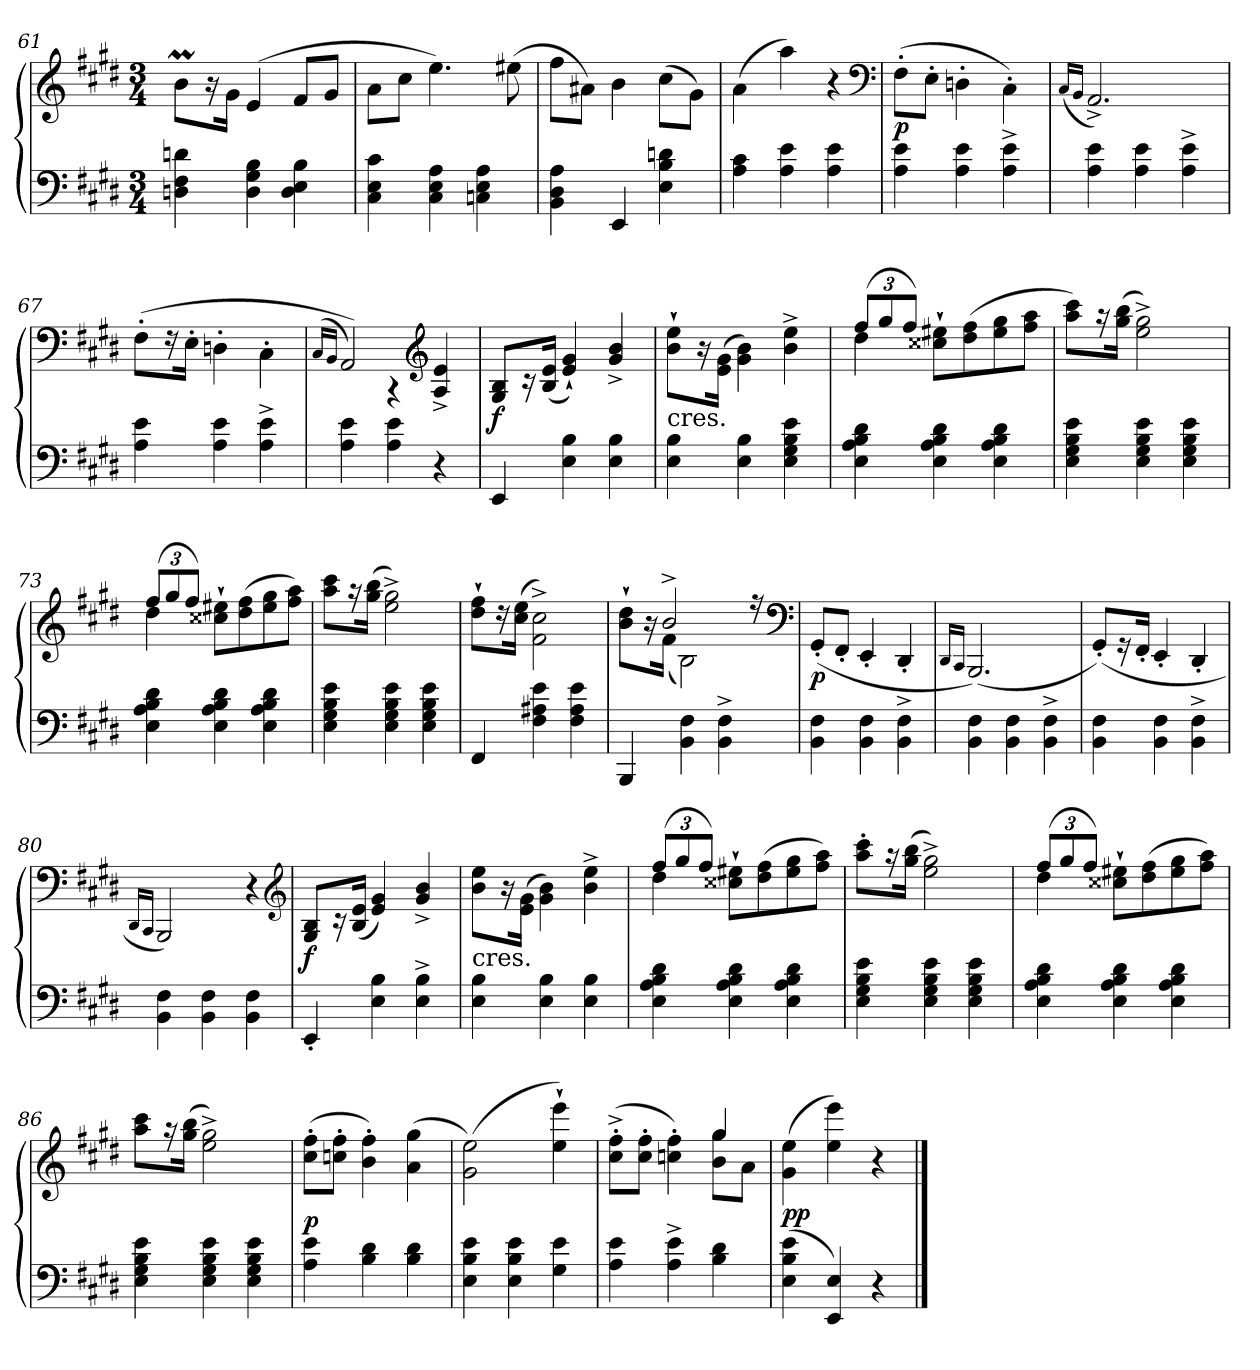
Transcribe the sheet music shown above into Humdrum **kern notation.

**kern	**kern	**dynam
*part1	*part1	*part1
*staff2	*staff1	*staff1/2
*clefF4	*clefG2	*
*k[f#c#g#d#]	*k[f#c#g#d#]	*
*E:	*E:	*
*M3/4	*M3/4	*
=61	=61	=61
4dn 4F# 4Dn	8bM\L	.
.	16r	.
.	16g#Jk	.
4B 4G# 4D	(4e	.
4B 4E 4D	8f#L	.
.	8g#J	.
=62	=62	=62
4c# 4E 4C#	8aL	.
.	8cc#J	.
4A 4E 4C#	4.ee)	.
4A 4E 4Cn	.	.
.	(8ee#X	.
=63	=63	=63
4A 4D# 4BB	8ff#L	.
.	8a#XJ)	.
4EE	4b	.
4dn 4B 4E	(>8cc#\L	.
.	8g#\J)	.
=64	=64	=64
4c# 4A	(4a\	.
4e 4A	4aa)	.
4e 4A	4r	.
*	*clefF4	*
=65	=65	=65
4e 4A	(>8F#'L	p
.	8E'J	.
4e 4A	4Dn'	.
4e^ 4A^	4C#'\)	.
=66	=66	=66
.	(16qC#/LL	.
.	16qBB/JJ	.
4e 4A	2.AA^>)	.
4e 4A	.	.
4e^ 4A^	.	.
=67	=67	=67
4e 4A	(8F#'>L	.
.	16r	.
.	16E'>Jk	.
4e 4A	4Dn'>	.
4e^> 4A^>	4C#'>\	.
=68	=68	=68
.	(16qC#/LL	.
.	16qBB/JJ	.
*	*^	*
4e 4A	2AA))	4ryy	.
4e 4A	.	4r	.
*	*clefG2	*	*
4r	4e^> 4A^>	4ryy	.
*	*v	*v	*
=69	=69	=69
4EE	8B 8G#L	f
.	16r	.
.	(<16e 16BJk	.
4B 4E	4g#`< 4e`<)	.
4B 4E	4b^< 4g#^<	.
=70	=70	=70
!	!LO:TX:c:t=cres.	!
4B 4E	8ee`>\ 8b`>\L	.
.	16r	.
.	(16g# 16eJk	.
4B 4E	4b\ 4g#\)	.
4e 4B 4G# 4E	4ee^> 4b^>	.
=71	=71	=71
*	*Xbrackettup	*
*	*^	*
4d# 4B 4A 4E	(12ff#L	4dd#	.
.	12gg#	.	.
.	12ff#J)	.	.
4d# 4B 4A 4E	2ryy	8ee#X`> 8cc##X`>L	.
.	.	(>8ff# 8dd#	.
4d# 4B 4A 4E	.	8gg# 8ee#	.
.	.	8aa 8ff#J	.
*	*v	*v	*
=72	=72	=72
4e 4B 4G# 4E	8ccc# 8aaL)	.
.	16r	.
.	(>16bb 16gg#Jk	.
4e 4B 4G# 4E	2gg#^< 2ee^<)	.
4e 4B 4G# 4E	.	.
=73	=73	=73
*	*^	*
4d# 4B 4A 4E	(12ff#L	4dd#	.
.	12gg#	.	.
.	12ff#J)	.	.
4d# 4B 4A 4E	2ryy	8ee#X`> 8cc##X`>L	.
.	.	(>8ff# 8dd#	.
4d# 4B 4A 4E	.	8gg# 8ee#	.
.	.	8aa 8ff#J)	.
*	*v	*v	*
=74	=74	=74
4e 4B 4G# 4E	8ccc# 8aaL	.
.	16r	.
.	(>16bb 16gg#Jk	.
4e 4B 4G# 4E	2gg#^< 2ee^<)	.
4e 4B 4G# 4E	.	.
=75	=75	=75
4FF#	8ff#`> 8dd#`>L	.
.	16r	.
.	(>16ee 16cc#Jk	.
4e 4A#X 4F#	2cc#^>\ 2f#^>\)	.
4e 4A# 4F#	.	.
=76	=76	=76
*	*^	*
4BBB	8.ryy	8dd#`> 8b`>L	.
.	.	16r	.
.	2b^>	(16f#Jk	.
4F# 4BB	.	2B)	.
4F#^> 4BB^>	.	.	.
.	16r	.	.
*	*v	*v	*
*	*clefF4	*
=77	=77	=77
4F# 4BB	(8GG#'<L	p
.	8FF#'<J	.
4F# 4BB	4EE'<	.
4F#^> 4BB^>	4DD#'<	.
=78	=78	=78
.	16qDD#/LL	.
.	16qCC#/JJ	.
4F# 4BB	(2.BBB)	.
4F# 4BB	.	.
4F#^> 4BB^>	.	.
=79	=79	=79
4F# 4BB	(8GG#'<L)	.
.	16r	.
.	16FF#'<Jk	.
4F# 4BB	4EE'<	.
4F#^> 4BB^>	4DD#'<	.
=80	=80	=80
.	16qDD#/LL	.
.	16qCC#/JJ	.
4F# 4BB	2BBB)	.
4F# 4BB	.	.
4F# 4BB	4r	.
*	*clefG2	*
=81	=81	=81
4EE'<	8B 8G#L	f
.	16r	.
.	(<16e 16BJk	.
4B 4E	4g# 4e)	.
4B^> 4E^>	4b^< 4g#^<	.
=82	=82	=82
!	!LO:TX:c:t=cres.	!
4B 4E	8ee\ 8b\L	.
.	16r	.
.	(16g# 16eJk	.
4B 4E	4b\ 4g#\)	.
4B 4E	4ee^> 4b^>	.
=83	=83	=83
*	*^	*
4d# 4B 4A 4E	(12ff#L	4dd#	.
.	12gg#	.	.
.	12ff#J)	.	.
4d# 4B 4A 4E	2ryy	8ee#X`> 8cc##X`>L	.
.	.	(>8ff# 8dd#	.
4d# 4B 4A 4E	.	8gg# 8ee#	.
.	.	8aa 8ff#J)	.
*	*v	*v	*
=84	=84	=84
4e 4B 4G# 4E	8ccc#'> 8aa'>L	.
.	16r	.
.	(16bb 16gg#Jk	.
4e 4B 4G# 4E	2gg#^< 2ee^<)	.
4e 4B 4G# 4E	.	.
=85	=85	=85
*	*^	*
4d# 4B 4A 4E	(12ff#L	4dd#	.
.	12gg#	.	.
.	12ff#J)	.	.
4d# 4B 4A 4E	2ryy	8ee#X`> 8cc##X`>L	.
.	.	(>8ff# 8dd#	.
4d# 4B 4A 4E	.	8gg# 8ee#	.
.	.	8aa 8ff#J)	.
*	*v	*v	*
=86	=86	=86
4e 4B 4G# 4E	8ccc# 8aaL	.
.	16r	.
.	(16bb 16gg#Jk	.
4e 4B 4G# 4E	2gg#^< 2ee^<)	.
4e 4B 4G# 4E	.	.
=87	=87	=87
4e 4A	(>8ff#'> 8cc#'>L	p
.	8ff#'> 8ccn'>J	.
4d# 4B	4ff#'> 4b'>)	.
4d# 4B	(4gg# 4a	.
=88	=88	=88
4e 4B 4E	(>2ee 2g#)	.
4e 4B 4E	.	.
4e 4G#	4eee`> 4ee`>)	.
=89	=89	=89
*	*^	*
4e 4A	2ryy	(>8ff#'>^< 8cc#'>^<L	.
.	.	8ff#'> 8cc#'>J	.
4e^> 4A^>	.	4ff#'> 4ccn'>)	.
4d# 4B	4gg#	8b 8gg#L	.
.	.	8aJ	.
*	*v	*v	*
=90	=90	=90
(4e 4B 4E	(>4ee 4g#	pp
4E 4EE)	4eee 4ee)	.
4r	4r	.
==	==	==
*-	*-	*-
